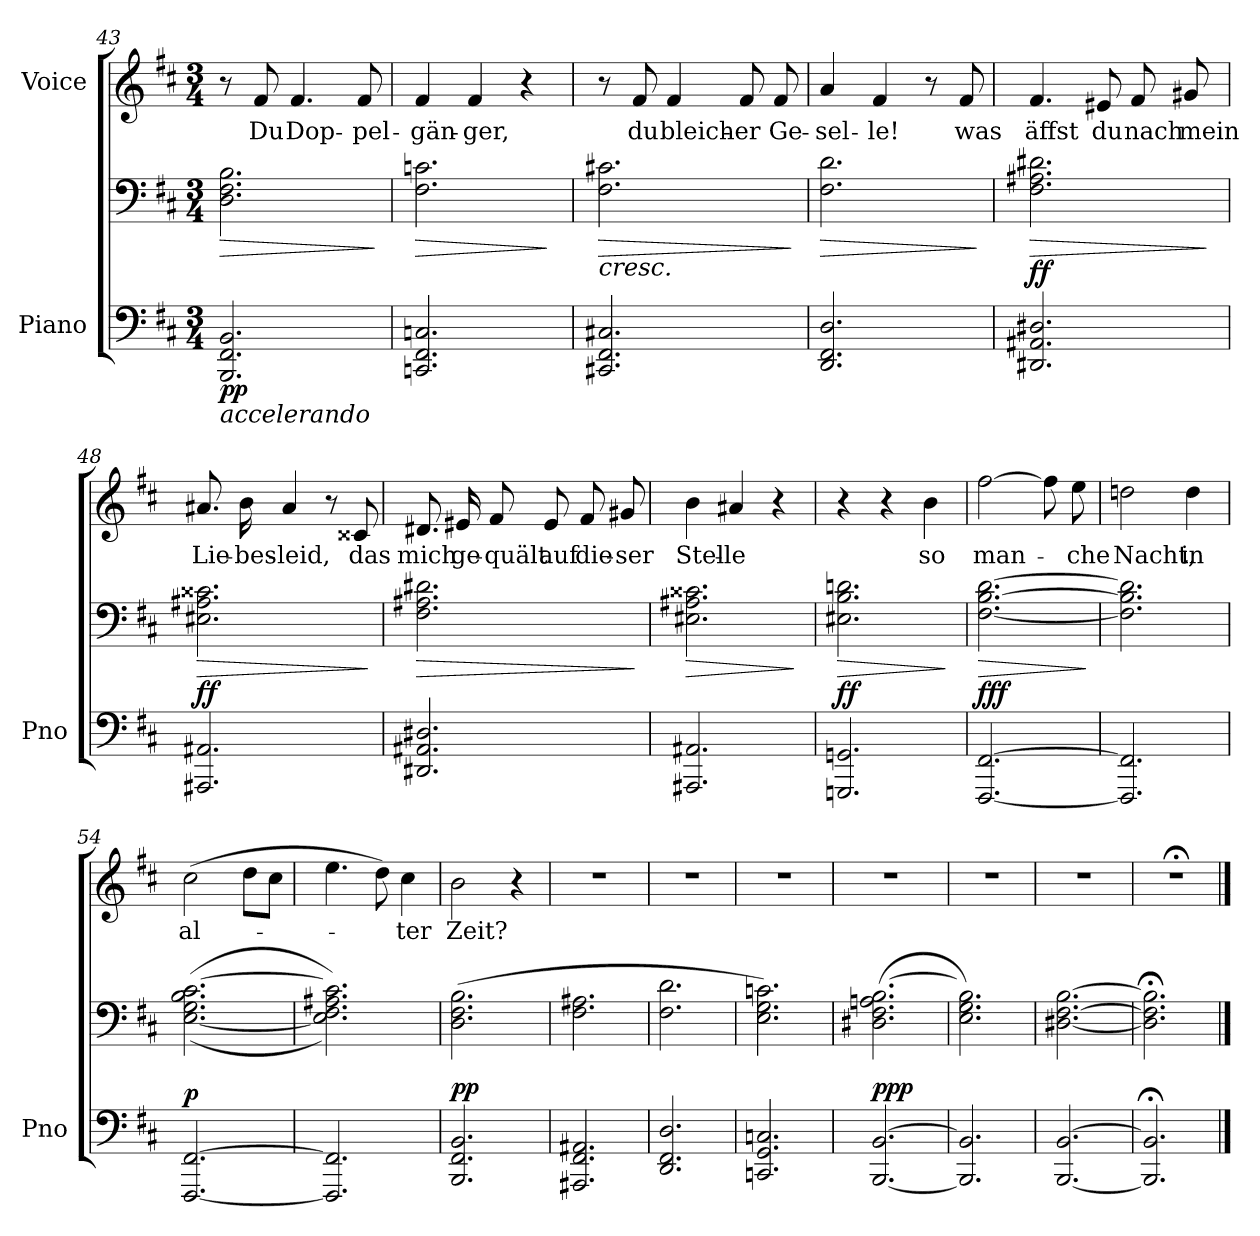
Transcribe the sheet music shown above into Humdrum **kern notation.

**kern	**kern	**dynam	**kern	**text
*part2	*part2	*part2	*part1	*part1
*staff3	*staff2	*staff2/3	*staff1	*staff1
*I"Piano	*	*	*I"Voice	*
*I'Pno	*	*	*	*
*clefF4	*clefF4	*	*clefG2	*
*k[f#c#]	*k[f#c#]	*	*k[f#c#]	*
*M3/4	*M3/4	*	*M3/4	*
=43	=43	=43	=43	=43
!LO:TX:b:i:t=accelerando	!	!	!	!
!	!	!LO:HP:b	!	!
!	!	!LO:DY:n=1:b=2	!	!
!	!	!LO:DY:n=2:b	!	!
2.BBB/ 2.FF#/ 2.BB/	2.D\ 2.F#\ 2.B\	> p p	8r	.
!	!	!	!	!LO:LY:b
.	.	.	8f#/	Du
!	!	!	!	!LO:LY:b
.	.	.	4.f#/	Dop-
!	!	!	!	!LO:LY:b
.	.	.	8f#/	-pel-
.	.	]	.	.
=44	=44	=44	=44	=44
!	!	!LO:HP:b	!	!LO:LY:b
2.CCn/ 2.FF#/ 2.Cn/	2.F#\ 2.cn\	>	4f#/	-gän-
!	!	!	!	!LO:LY:b
.	.	.	4f#/	-ger,
.	.	.	4r	.
.	.	]	.	.
=45	=45	=45	=45	=45
!	!LO:TX:b:i:t=cresc.	!	!	!
!	!	!LO:HP:b	!	!
2.CC#X/ 2.FF#/ 2.C#X/	2.F#\ 2.c#X\	>	8r	.
!	!	!	!	!LO:LY:b
.	.	.	8f#/	du
!	!	!	!	!LO:LY:b
.	.	.	4f#/	bleich-
!	!	!	!	!LO:LY:b
.	.	.	8f#/	-er
!	!	!	!	!LO:LY:b
.	.	.	8f#/	Ge-
.	.	]	.	.
=46	=46	=46	=46	=46
!	!	!LO:HP:b	!	!LO:LY:b
2.DD/ 2.FF#/ 2.D/	2.F#\ 2.d\	>	4a/	-sel-
!	!	!	!	!LO:LY:b
.	.	.	4f#/	-le!
.	.	.	8r	.
!	!	!	!	!LO:LY:b
.	.	.	8f#/	was
.	.	]	.	.
=47	=47	=47	=47	=47
!	!	!LO:HP:b	!	!LO:LY:b
!	!	!LO:DY:n=1:a=2	!	!
2.DD#X/ 2.AA#X/ 2.D#X/	2.F#\ 2.A#X\ 2.d#X\	> ff	4.f#/	äffst
!	!	!	!	!LO:LY:b
.	.	.	8e#X/	du
!	!	!	!	!LO:LY:b
.	.	.	8f#/	nach
!	!	!	!	!LO:LY:b
.	.	.	8g#X/	mein
.	.	]	.	.
!!LO:LB:g=z
=48	=48	=48	=48	=48
!	!	!LO:HP:b	!	!LO:LY:b
!	!	!LO:DY:n=1:a=2	!	!
2.AAA#X/ 2.AA#X/	2.E#X\ 2.A#X\ 2.c##X\	> ff	8.a#X/	Lie-
!	!	!	!	!LO:LY:b
.	.	.	16b\	-bes-
!	!	!	!	!LO:LY:b
.	.	.	4a#/	-leid,
.	.	.	8r	.
!	!	!	!	!LO:LY:b
.	.	.	8c##X/	das
.	.	]	.	.
=49	=49	=49	=49	=49
!	!	!LO:HP:b	!	!LO:LY:b
2.DD#X/ 2.AA#X/ 2.D#X/	2.F#\ 2.A#X\ 2.d#X\	>	8.d#X/	mich
!	!	!	!	!LO:LY:b
.	.	.	16e#X/	ge-
!	!	!	!	!LO:LY:b
.	.	.	8f#/	-quält
!	!	!	!	!LO:LY:b
.	.	.	8e#/	auf
!	!	!	!	!LO:LY:b
.	.	.	8f#/	die-
!	!	!	!	!LO:LY:b
.	.	.	8g#X/	-ser
.	.	]	.	.
=50	=50	=50	=50	=50
!	!	!LO:HP:b	!	!LO:LY:b
2.AAA#X/ 2.AA#X/	2.E#X\ 2.A#X\ 2.c##X\	>	4b\	Stel-
!	!	!	!	!LO:LY:b
.	.	.	4a#X/	-le
.	.	.	4r	.
.	.	]	.	.
=51	=51	=51	=51	=51
!	!	!LO:HP:b	!	!
!	!	!LO:DY:n=1:a=2	!	!
2.GGGn/ 2.GGn/	2.E#X\ 2.B\ 2.dn\	> ff	4r	.
.	.	.	4r	.
!	!	!	!	!LO:LY:b
.	.	.	4b\	so
.	.	]	.	.
=52	=52	=52	=52	=52
!	!	!LO:HP:b	!	!LO:LY:b
!	!	!LO:DY:n=1:a=2	!	!
[2.FFF#/ [2.FF#/	[2.F#\ [2.B\ [2.d\	> fff	[2ff#\	man-
.	.	.	8ff#\]	.
!	!	!	!	!LO:LY:b
.	.	.	8ee\	che
.	.	]	.	.
!!LO:LB:g=z
=53	=53	=53	=53	=53
!	!	!	!	!LO:LY:b
2.FFF#/] 2.FF#/]	2.F#\] 2.B\] 2.d\]	.	2ddn\	Nacht,
!	!	!	!	!LO:LY:b
.	.	.	4dd\	in
=54	=54	=54	=54	=54
!	!	!LO:DY:a=2	!	!LO:LY:b
[2.FFF#/ [2.FF#/	((>[2.E\ 2.G\ 2.B\ [2.c#\	p	(2cc#\	al-
.	.	.	8dd\L	.
.	.	.	8cc#\J	.
=55	=55	=55	=55	=55
2.FFF#/] 2.FF#/]	2.E\] 2.F#\ 2.A#X\ 2.c#\]))	.	4.ee\	.
.	.	.	8dd\)	.
!	!	!	!	!LO:LY:b
.	.	.	4cc#\	-ter
=56	=56	=56	=56	=56
!	!	!LO:DY:a=2	!	!LO:LY:b
2.BBB/ 2.FF#/ 2.BB/	(2.D\ 2.F#\ 2.B\	pp	2b\	Zeit?
.	.	.	4r	.
=57	=57	=57	=57	=57
2.AAA#X/ 2.FF#/ 2.AA#X/	2.F#\ 2.A#X\	.	2.r	.
=58	=58	=58	=58	=58
2.DD/ 2.FF#/ 2.D/	2.F#\ 2.d\	.	2.r	.
=59	=59	=59	=59	=59
2.CCn/ 2.GG/ 2.Cn/	2.E\ 2.G\ 2.cn\)	.	2.r	.
=60	=60	=60	=60	=60
!	!	!LO:DY:a=2	!	!
[2.BBB/ [2.BB/	(2.D#X\ 2.F#\ 2.An\ [2.B\	ppp	2.r	.
=61	=61	=61	=61	=61
2.BBB/] 2.BB/]	2.E\ 2.G\ 2.B\])	.	2.r	.
=62	=62	=62	=62	=62
[2.BBB/ [2.BB/	[2.D#X\ [2.F#\ [2.B\	.	2.r	.
=63	=63	=63	=63	=63
2.BBB/];< 2.BB/];<	2.D#\];< 2.F#\];< 2.B\];<	.	2.r;<	.
==	==	==	==	==
*-	*-	*-	*-	*-
